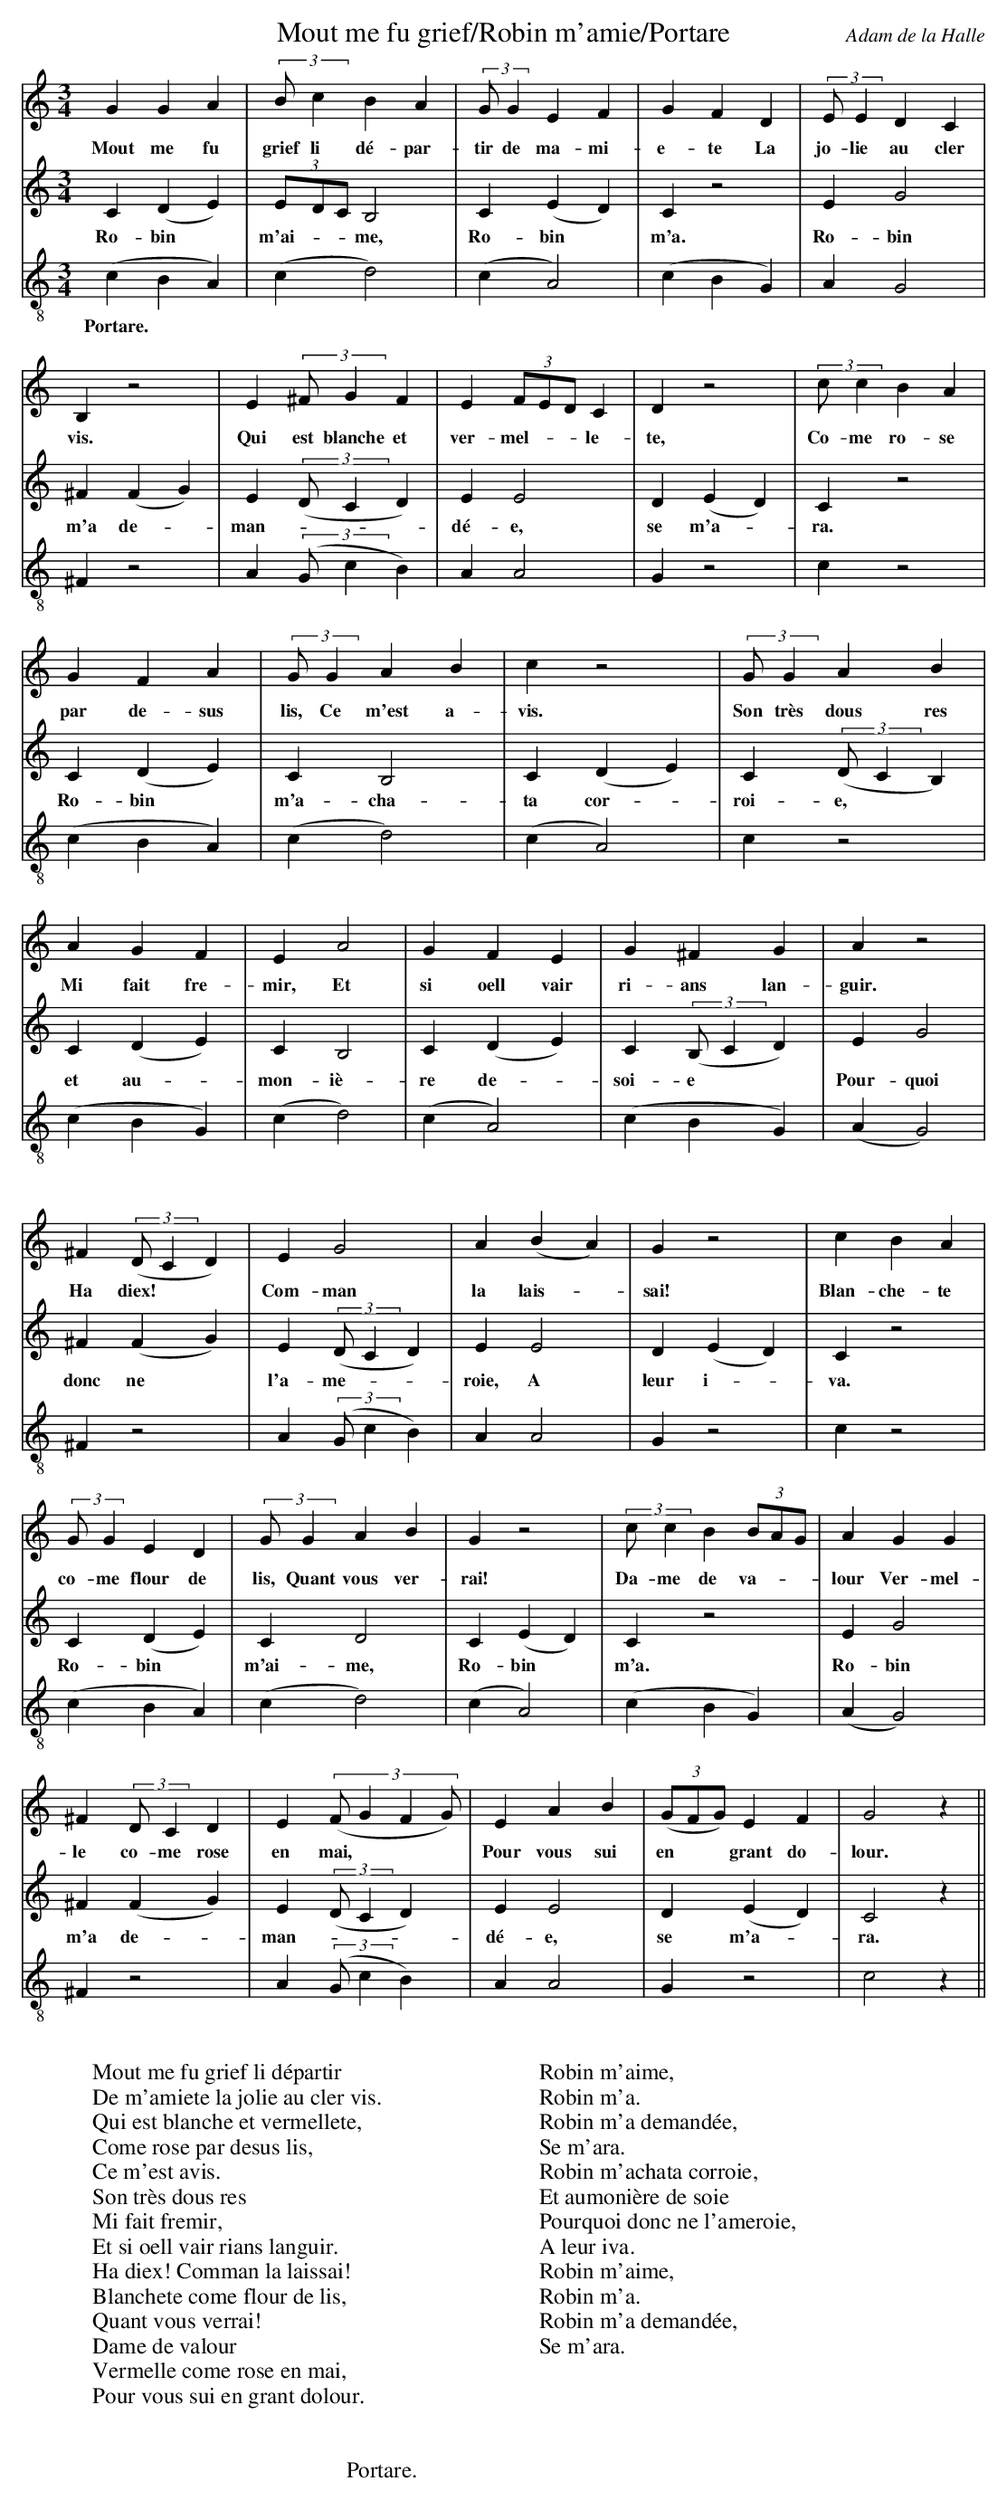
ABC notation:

X:1
T:Mout me fu grief/Robin m'amie/Portare
C:Adam de la Halle
M:3/4
L:1/4
Q:1/4=130
K:F Lydian
V:1 clef=treble
V:2 clef=treble
V:3 clef=treble-8 middle=B,
[V:1]
     G   G  A|(3:2:2B/    c  B  A|(3:2:2G/   G  E  F|G  F  D|(3:2:2E/  E   D   C |
w: Mout me fu      grief li dé-par-     tir de ma-mi-e-te La       jo-lie au cler
   B, z2|E (3:2:2^F/    G     F | E (3F/E/D/ C|D z2| (3:2:2c/  c  B  A |
w:vis.  Qui      est blanche  et ver- mel-**le-te,         Co-me ro-se
   G   F  A |(3:2:2G/   G  A    B| c z2|(3:2:2G/   G   A    B |
w:par de-sus      lis, Ce m'est a-vis.       Son très dous res
   A  G    F|  E   A2| G   F    E |  G ^F   G|  A z2|
w:Mi fait fre-mir, Et  si oell vair ri-ans lan-guir.
   ^F ((3:2:2D/CD) | E   G2| A (BA)| G z2|  c    B   A|
w: Ha       diex!** Com-man la lais-*sai!  Blan-che-te
  (3:2:2G/   G   E    D|(3:2:2G/    G    A    B | G z2| (3:2:2c/ c   B (3B/A/G/| A   G   G |
w:    co-   me flour de      lis, Quant vous ver-rai!        Da-me  de   va-** lour Ver-mel-
  ^F (3:2:2D/ C   D | E  ((3:2:4F/GFG/)| E    A    B|((3G/F/G/) E   F  |G2 z||
w:le       co-me rose en        mai,*** Pour vous sui   en**  grant do-lour.
[V:2]
   C (DE)|(3E/D/C/ B,2| C  (ED)| C z2| E  G2|
w: Ro-bin*  m'ai-**me, Ro- bin* m'a.  Ro-bin
   ^F (FG)| E ((3:2:2D/CD)| E E2 |D (ED)|C z2|
w:m'a  de-*man-***         dé-e, se m'a-*ra.
    C (DE)|  C B,2 |C (DE)|  C ((3:2:2D/CB,)|
w: Ro-bin* m'a-cha- ta cor-*roi-      e,**
   C (DE)| C  B,2|C  (DE)|C ((3:2:2B,/CD)|E    G2|
w: et au-*mon-iè- re de-*soi-      e**   Pour-quoi
    ^F (FG)|  E ((3:2:2D/CD)| E    E2| D  (ED)| C z2|
w: donc ne*  l'a-      me-** roie, A  leur i-*  va.
   C (DE)|  C   D2|  C (ED)|C z2| E G2 |
w: Ro-bin* m'ai-me, Ro-bin* m'a. Ro-bin
   ^F  (FG)| E((3:2:2D/CD)|E  E2|D (ED)|C2 z||
w: m'a  de-*man-***        dé-e, se m'a-*ra.
[V:3]
  (CB,A,)|(CD2)|(CA,2)|(CB,G,)|A,G,2|
w: Portare. ~ ~ ~ ~ ~ ~ ~ ~ ~ ~ ~
^F, z2|A, ((3:2:2G,/CB,)|A, A,2|G, z2|C z2|
(CB,A,)|  (CD2)|(CA,2)|C z2|
(CB,G,)|(CD2)|(CA,2)|(CB,G,)|(A,G,2)|
^F, z2|A, ((3:2:2G,/CB,)|A, A,2|G, z2|  C z2|
(CB,A,)|(CD2)|(CA,2)|(CB,G,)|(A,G,2)|
^F, z2|A, ((3:2:2G,/CB,)|A, A,2|G, z2|C2 z||
W:
W:Mout me fu grief li départir
W:De m'amiete la jolie au cler vis.
W:Qui est blanche et vermellete,
W:Come rose par desus lis,
W: Ce m'est avis.
W: Son très dous res
W: Mi fait fremir,
W:Et si oell vair rians languir.
W:Ha diex! Comman la laissai!
W:Blanchete come flour de lis,
W: Quant vous verrai!
W: Dame de valour
W:Vermelle come rose en mai,
W:Pour vous sui en grant dolour.
W:
W:
W: Robin m'aime,
W: Robin m'a.
W:Robin m'a demandée,
W: Se m'ara.
W:Robin m'achata corroie,
W:Et aumonière de soie
W:Pourquoi donc ne l'ameroie,
W: A leur iva.
W: Robin m'aime,
W: Robin m'a.
W:Robin m'a demandée,
W: Se m'ara.
W:
W:
W:
W:
W:Portare.
